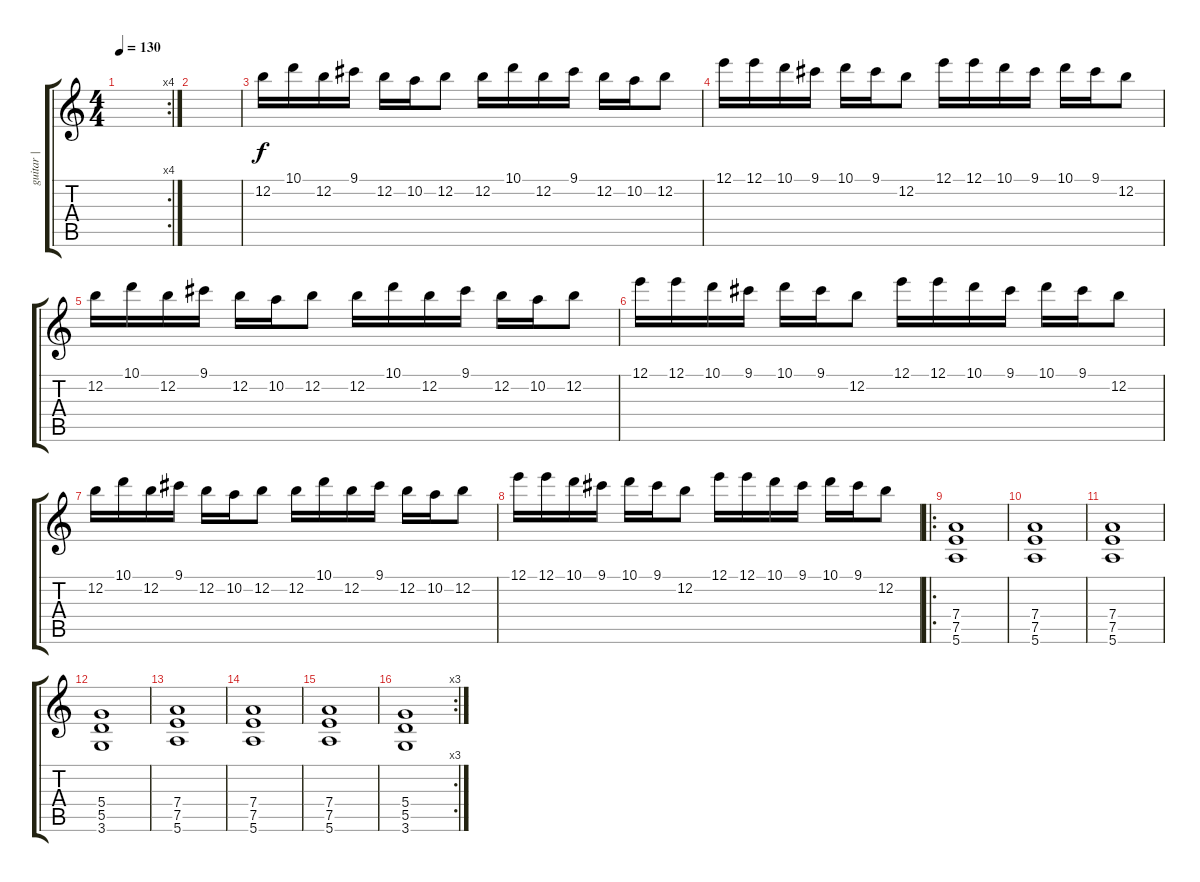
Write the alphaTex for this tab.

\track ("guitar |" "guitar |") {instrument overdrivenguitar}
\staff {score tabs}
\tuning (E4 B3 G3 D3 A2 E2) {hide}
\rc 4
\ts (4 4)
\tempo 130
\clef g2
\ks c
|
|
12.2.16 10.1.16 12.2.16 9.1.16 12.2.16 10.2.16 12.2.8 12.2.16 10.1.16 12.2.16 9.1.16 12.2.16 10.2.16 12.2.8 |
12.1.16 12.1.16 10.1.16 9.1.16 10.1.16 9.1.16 12.2.8 12.1.16 12.1.16 10.1.16 9.1.16 10.1.16 9.1.16 12.2.8 |
12.2.16 10.1.16 12.2.16 9.1.16 12.2.16 10.2.16 12.2.8 12.2.16 10.1.16 12.2.16 9.1.16 12.2.16 10.2.16 12.2.8 |
12.1.16 12.1.16 10.1.16 9.1.16 10.1.16 9.1.16 12.2.8 12.1.16 12.1.16 10.1.16 9.1.16 10.1.16 9.1.16 12.2.8 |
12.2.16 10.1.16 12.2.16 9.1.16 12.2.16 10.2.16 12.2.8 12.2.16 10.1.16 12.2.16 9.1.16 12.2.16 10.2.16 12.2.8 |
12.1.16 12.1.16 10.1.16 9.1.16 10.1.16 9.1.16 12.2.8 12.1.16 12.1.16 10.1.16 9.1.16 10.1.16 9.1.16 12.2.8 |
\ro
(7.4 7.5 5.6).1 |
(7.4 7.5 5.6).1 |
(7.4 7.5 5.6).1 |
(5.4 5.5 3.6).1 |
(7.4 7.5 5.6).1 |
(7.4 7.5 5.6).1 |
(7.4 7.5 5.6).1 |
\rc 3
(5.4 5.5 3.6).1
